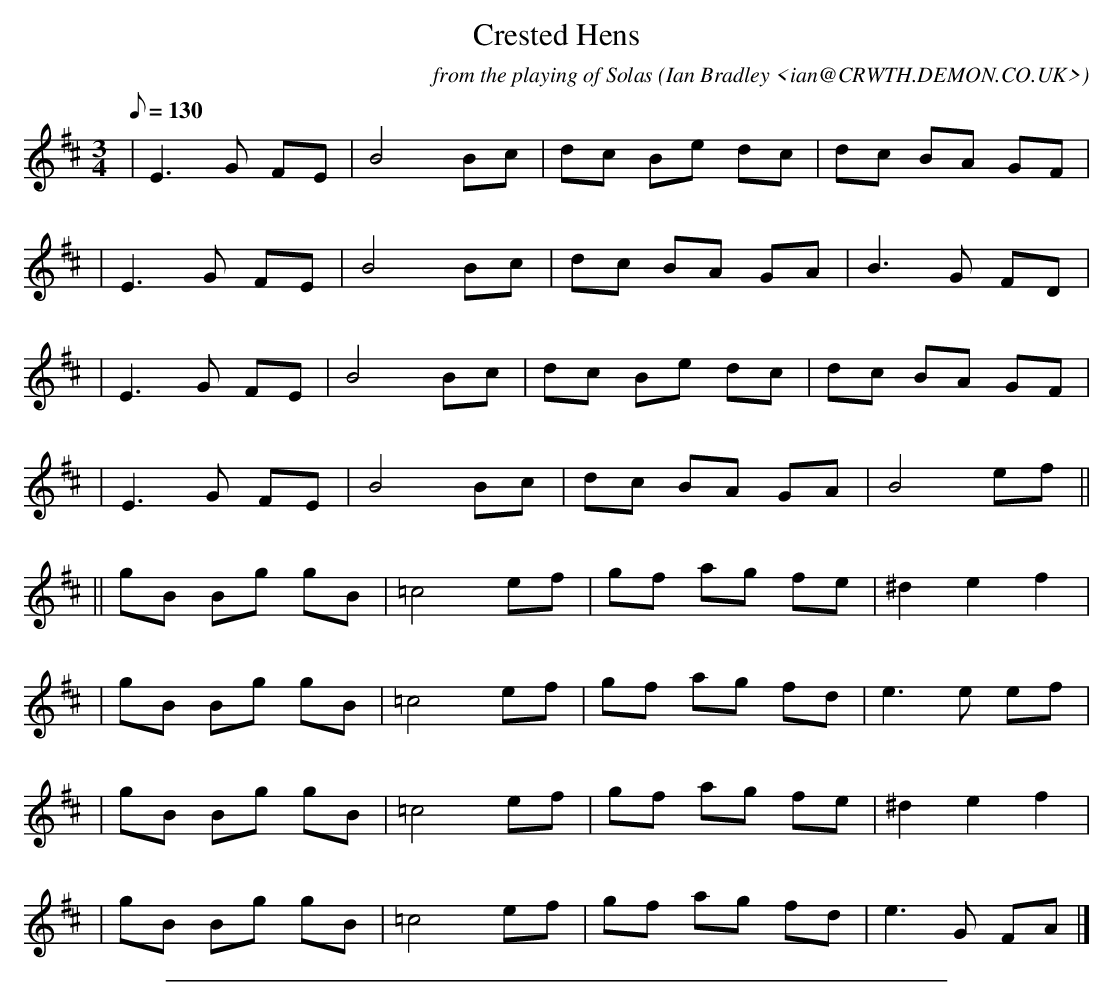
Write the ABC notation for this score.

X:1
T: Crested Hens
M:3/4
L:1/8
Q:130
C:from the playing of Solas
O:Ian Bradley <ian@CRWTH.DEMON.CO.UK>
K:D
|  E3G FE | B4 Bc | dc Be dc | dc BA GF |
|  E3G FE | B4 Bc | dc BA GA | B3G   FD |
|  E3G FE | B4 Bc | dc Be dc | dc BA GF |
|  E3G FE | B4 Bc | dc BA GA | B4    ef ||
|| gB Bg gB | =c4ef | gf ag fe | ^d2e2 f2 |
|  gB Bg gB | =c4ef | gf ag fd |  e3e  ef |
|  gB Bg gB | =c4ef | gf ag fe | ^d2e2 f2 |
|  gB Bg gB | =c4ef | gf ag fd |  e3G  FA |]
